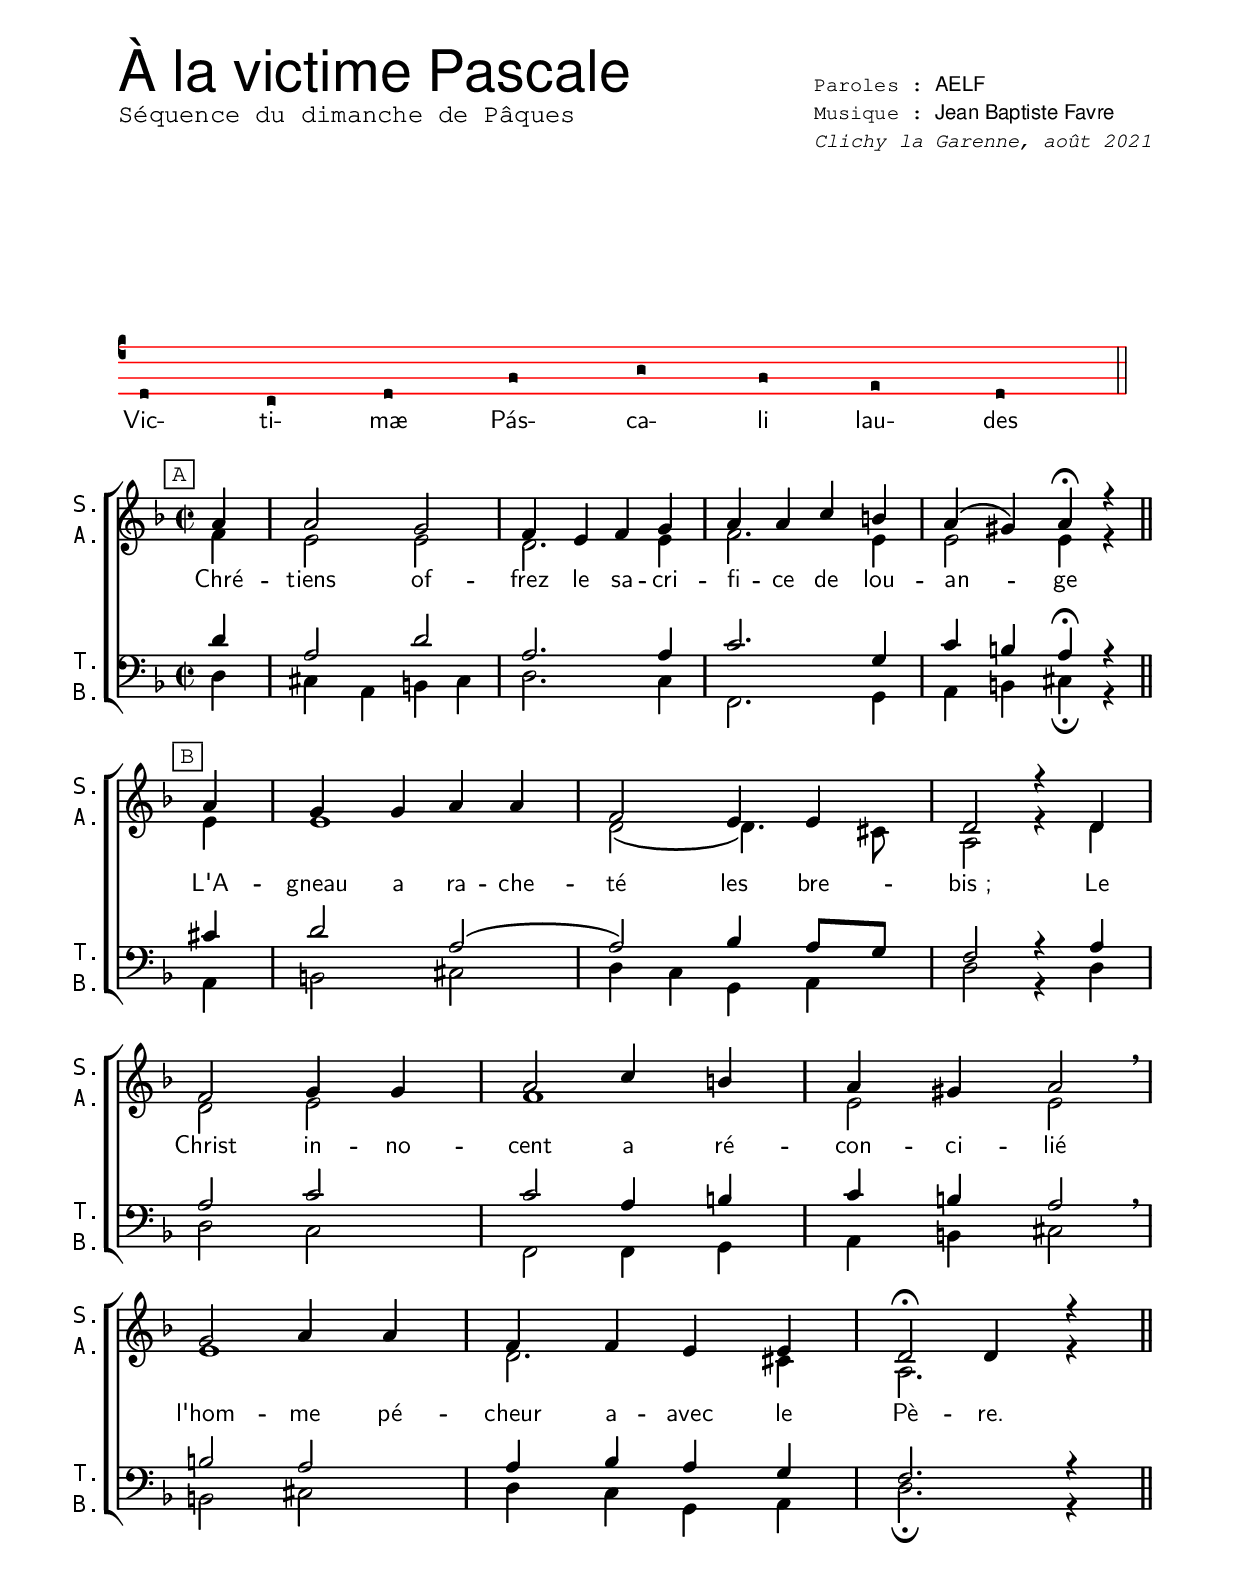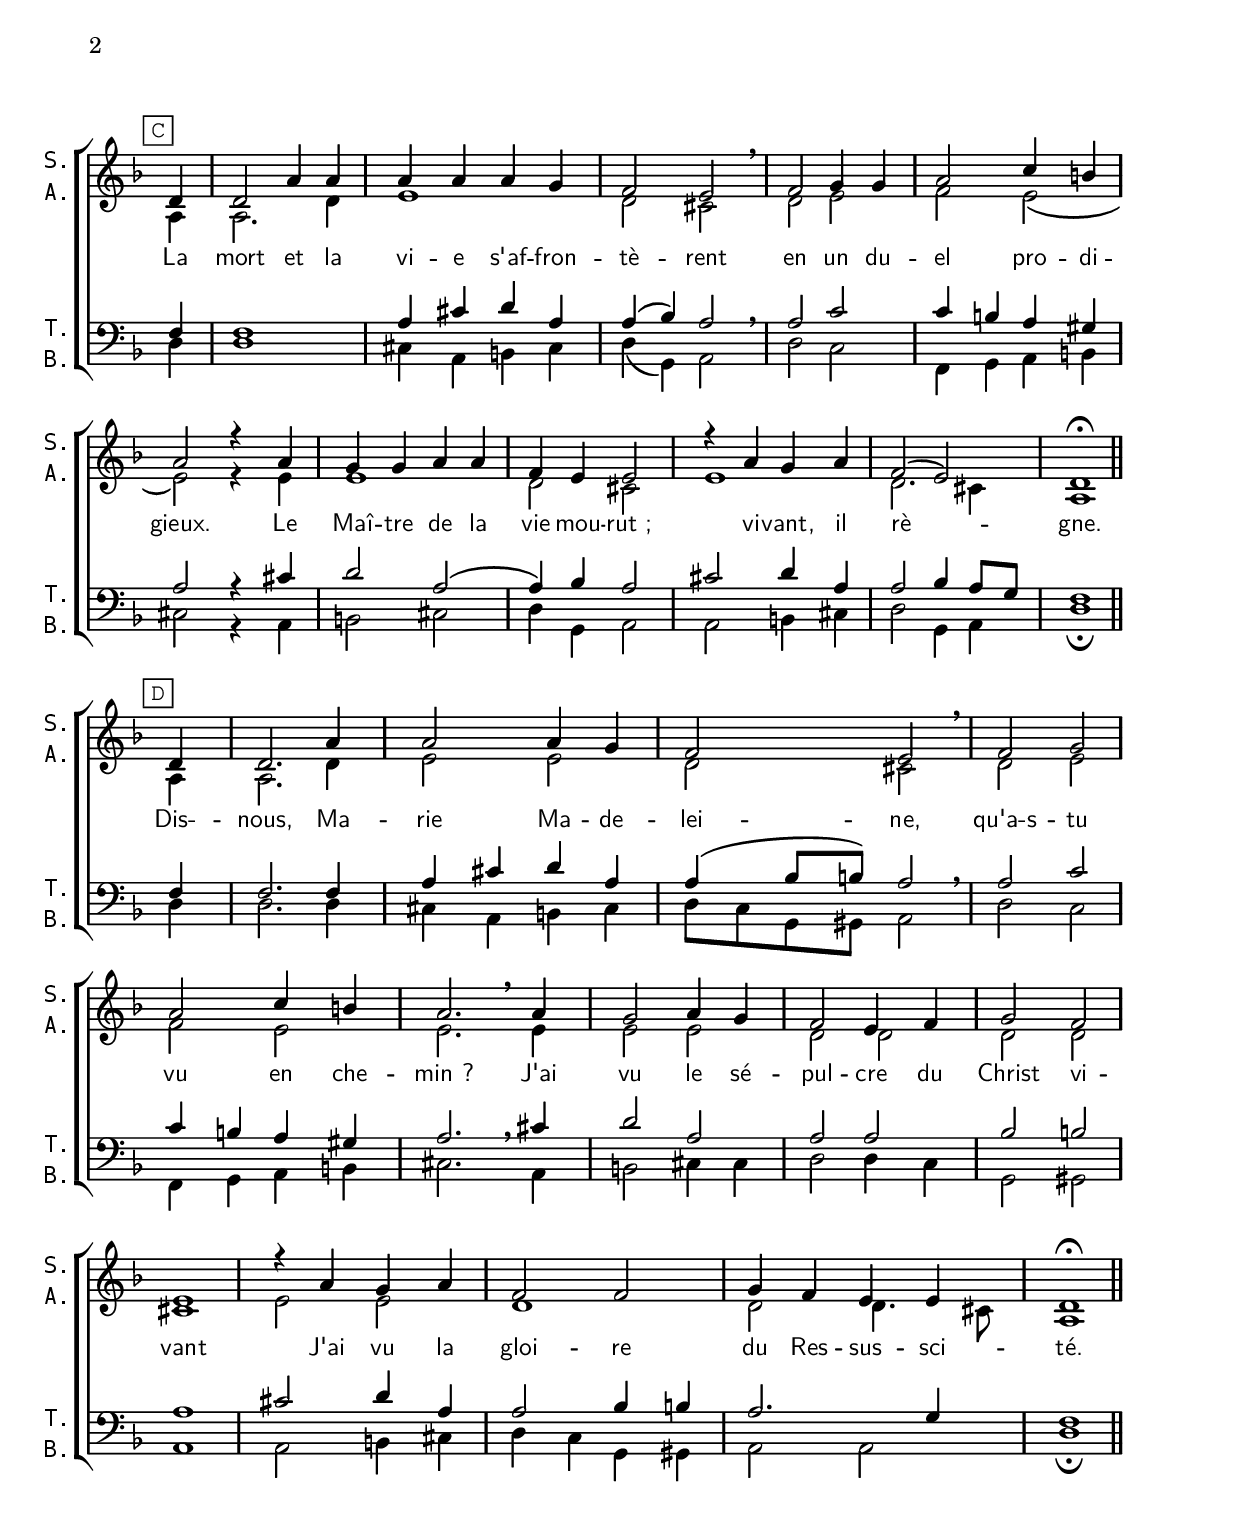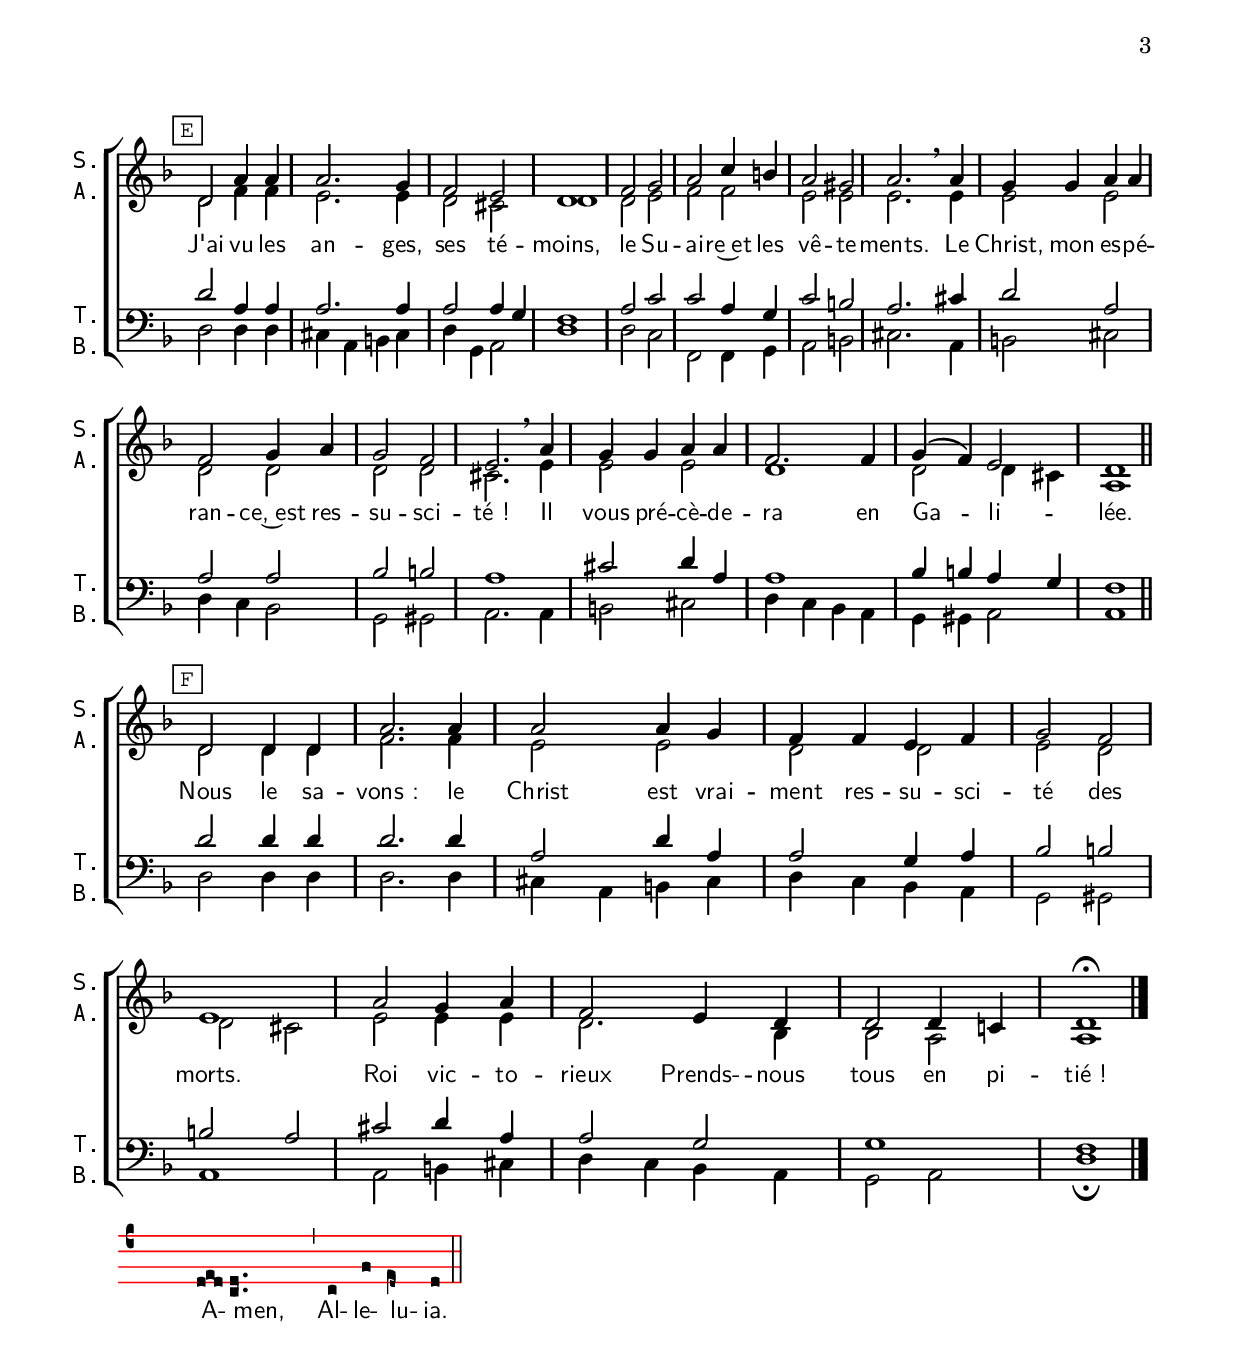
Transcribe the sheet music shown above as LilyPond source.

\version "2.22.0"
\language "english"
\include "gregorian.ly"
\include "../libs/commonFunctions.ily"

headers = \header {
  title = "À la victime Pascale"
  subtitle = "Séquence du dimanche de Pâques"
  composer = "Jean Baptiste Favre"
  poet = "AELF"
  subsubtitle = "Clichy la Garenne, août 2021"
  dedication = "Au père Thomas B."
  }

cantusSolistMusic = {
  \clef "vaticana-do3"
  d c d f g f e d \finalis
}
amenSolistMusic = {
  \clef "vaticana-do3"
  \[ d\melisma e d\melismaEnd \] \[ \augmentum c\melisma \pes \augmentum d\melismaEnd \] \divisioMinima c f \[ e\melisma \flexa \deminutum d\melismaEnd \] d \finalis
}
%%%%%%%%%%%%%%%%%%%%%%%%%%
%%%%%     Répons     %%%%%
%%%%%%%%%%%%%%%%%%%%%%%%%%
reponsRhythms = {
  \key f \major \time 2/2
  \markCustom "A"
  \partial 4 s4 s1*4  \bar "||" \break % Chrétiens offrez…
  \markCustom "B"
  \partial 4 s4 s1*9  \bar "||" \pageBreak % L'Agneau…
  \markCustom "C"
  \partial 4 s4 s1*11 \bar "||" \break % La mort et la vie…
  \markCustom "D"
  \partial 4 s4 s1*14 \bar "||" \pageBreak % Dis-nous Marie Madeleine…
  \markCustom "E"
                s1*16 \bar "||" \break % J'ai vu les anges
  \markCustom "F"
                s1*10 \bar "|." \break % Nous le savons
  }
reponsSopranosMusic = \relative c'' {
  \partial 4 a4 a2 g f4 e f g a a c b a4 (gs) a4 \fermata r4 % Chrétiens offrez…

  \partial 4 a4 g g a a f2 e4 e d2 r4 % L'Agneau…
  d4 f2 g4 g a2 c4 b a4 gs a2 \breathe
  g2 a4 a f4 f e e d2 \fermata d4 r4

  \partial 4 d d2 a'4 a a4 a a4 g f2 e2 \breathe % La mort et la vie…
  f2 g4 g a2 c4 b a2 r4
  a4 g g a a f4 e e2 r4
  a4 g a f2 (e) d1 \fermata

  \partial 4 d4 d2. a'4 a2 a4 g f2 e \breathe % Dis-nous Marie Madeleine…
  f2 g a c4 b a2. \breathe
  a4 g2 a4 g f2 e4 f g2 f2 e1
  r4 a4 g a f2 f g4 f e e d1 \fermata

  d2 a'4 a a2. g4 f2 e2 d1 % J'ai vu les Anges
  f2 g2 a2 c4 b a2 gs a2. \breathe
  a4 g g a a f2 g4 a g2 f e2. \breathe
  a4 g g a a f2. f4 g (f) e2 d1

  d2 d4 d a'2. a4 a2 a4 g4 f f e f g2 f e1 % Nous le savons
  a2 g4 a f2 e4 d d2 d4 c! d1 \fermata
  }
reponsAltosMusic = \relative c' {
  \partial 4 f4 e2 e d2. e4 f2. e4 e2 e4 r4 % Chrétiens offrez…

  \partial 4 e4 e1 d2 (d4.) cs8 a2 r4 % L'Agneau…
  d4 d2 e2 f1 e2 e2 \breathe
  e1 d2.  cs4 a2. r4

  \partial 4 a4 a2. d4 e1 d2 cs2 \breathe % La mort et la vie…
  d2 e f e2 (e) r4
  e4 e1 d2 cs2
  e1 d2. cs4 a1

  \partial 4 a4 a2. d4 e2 e2 d2 cs \breathe % Dis-nous Marie Madeleine…
  d2 e f e2 e2. \breathe
  e4 e2 e d d d d cs1
  e2 e2 d1 d2 d4. cs8 a1

  d2 f4 f e2. e4 d2 cs d1
  d2 e f f e e e2.
  e4 e2 e d d d d cs2.
  e4 e2 e2 d1 d2 d4 cs a1

  d2 d4 d f2. f4 e2 e d d e d d cs2 % Nous le savons
  e2 e4 e d2. bf4 bf2 a a1
  }
reponsTenorsMusic =  \relative c' {
  \partial 4 d4 a2 d2 a2. a4 c2. g4 c4 b a4 \fermata r4 % Chrétiens offrez…

  \partial 4 cs4 d2 a2 (a2) bf4 a8 g f2 r4 % L'Agneau…
  a4 a2 c2 c2 a4 b c4 b a2 \breathe
  b2 a2 a4 bf a g f2. r4

  \partial 4 f4 f1 a4 cs d a a4 (bf) a2 \breathe % La mort et la vie…
  a2 c c4 b a gs a2 r4 cs d2 a (a4) bf a2
  cs2 d4 a a2 bf4 a8 g f1

  \partial 4 f4 f2. f4  a4 cs d a a4 (bf8 b) a2 \breathe % Dis-nous Marie Madeleine…
  a2 c c4 b a gs a2. \breathe
  cs4 d2 a a a bf b a1
  cs2 d4 a a2 bf4 b a2. g4 f1

  d'2 a4 a a2. a4 a2 a4 g f1
  a2 c c2 a4 g c2 b a2.
  cs4 d2 a2 a a bf b a1
  cs2 d4 a a1 bf4 b a g f1

  d'2 d4 d d2. d4 a2 d4 a a2 g4 a bf2 b b a2 % Nous le savons
  cs2 d4 a a2 g2 g1 f1
  }
reponsBassesMusic =  \relative c {
  \partial 4 d4 cs a b cs d2. c4 f,2. g4 a4 b cs4 \fermata r4 % Chrétiens offrez…

  \partial 4 a4 b2 cs2 d4 c g a d2 r4 % L'Agneau…
  d4 d2 c f, f4 g a4 b cs2 \breathe
  b2 cs d4 c g a d2. \fermata r4

  \partial 4 d4 d1 cs4 a b cs d4 (g,) a2 \breathe % La mort et la vie…
  d2 c f,4 g a b cs2 r4
  a4 b2 cs d4 g, a2
  a2 b4 cs d2 g,4 a d1 \fermata

  \partial 4 d4 d2. d4 cs a b cs d8 c g gs a2 \breathe % Dis-nous Marie Madeleine…
  d2 c f,4 g a b cs2. \breathe
  a4 b2 cs4 cs d2 d4 c g2 gs a1
  a2 b4 cs d c g gs a2 a2 d1 \fermata

  d2 d4 d cs a b cs d g, a2 d1
  d2 c f, f4 g a2 b cs2.
  a4 b2 cs d4 c bf2 g2 gs a2.
  a4 b2 cs d4 c bf a g gs a2 a1

  d2 d4 d d2. d4 cs a b cs d c bf a g2 gs a1 % Nous le savons
  a2 b4 cs d4 c bf a g2 a d1 \fermata
  }
reponsLyrics = \lyricmode {
  Chré -- tiens of -- frez le sa -- cri -- fi -- ce de lou -- an -- ge

  L'A -- gneau a ra -- che -- té les bre -- bis&nbsp;;
  Le Christ in -- no -- cent a ré -- con -- ci -- lié
  l'hom -- me pé -- cheur a -- avec le Pè -- re.

  La mort et la vi -- e s'af -- fron -- tè -- rent
  en un du -- el pro -- di -- gieux.
  Le Maî -- tre de la vie mou -- rut&nbsp;; vi -- vant, il rè -- gne.

  Dis- -- nous, Ma -- rie Ma -- de -- lei -- ne,
  qu'a-s -- tu vu en che -- min&nbsp;?
  J'ai vu le sé -- pul -- cre du Christ vi -- vant
  J'ai vu la gloi -- re du Res -- sus -- sci -- té.

  J'ai vu les an -- ges, ses té -- moins,
  le Su -- ai -- re~et les vê -- te -- ments.
  Le Christ, mon es -- pé -- ran -- ce,~est res -- su -- sci -- té&nbsp;!
  Il vous pré -- cè -- de -- ra en Ga -- li -- lée.

  Nous le sa -- vons&nbsp;: le Christ
  est vrai -- ment res -- su -- sci -- té des morts.

  Roi vic -- to -- rieux
  Prends- -- nous tous en pi -- tié&nbsp;!

  }
%%%%%%%%%%%%%%%%%%%%%%%%%%%%%%%%%%%%%%%%%%%%
%%%%%          DRAW PARTITION          %%%%%
%%%%%%%%%%%%%%%%%%%%%%%%%%%%%%%%%%%%%%%%%%%%
FirstPageHeaders = \headers
OtherPageHeaders = \header {
  composer = ##f
  dedication = ##f
  poet = ##f
  subsubtitle = ##f
  subtitle = ##f
  title = ##f
  }

\paper {
  top-margin = 1\cm
  bottom-margin = 1\cm
  left-margin = 1\cm
  right-margin = 1\cm
  indent = 1\cm
  % Plan for recto-verso printing with inner margin
  two-sided = ##t
  inner-margin =  2\cm
  outer-margin = 1.5\cm

  oddFooterMarkup = {}
  #(include-special-characters)

  systems-per-page = 5
  %#(define fonts
  %  (set-global-fonts
  %   #:music "emmentaler"
  %   #:brace "emmentaler"
  %   #:roman "Latin Modern Roman"
  %   #:sans "Latin Modern Sans"
  %   #:typewriter "Monospace Regular"
  %  ))
  }
FirstScorePaper = \paper {
    markup-system-spacing = #'((basic-distance . 30)
       (minimum-distance . 30)
       (padding . 5)
       (stretchability . 5))
    top-markup-spacing = #'((basic-distance . 3)
       (minimum-distance . 3)
       (padding . 3)
       (stretchability . 3))
    top-system-spacing = #'((basic-distance . 6)
       (minimum-distance . 6)
       (padding . 6)
       (stretchability . 5))
    system-system-spacing = #'((basic-distance . 3)
       (minimum-distance . 3)
       (padding . 3)
       (stretchability . 3))
    scoreTitleMarkup = \markup { \columns {
        \fill-line {
          \column {
            \line {
              \left-column {
                \fontsize #8 \sans \fromproperty #'header:title
                \fontsize #1 \typewriter \fromproperty #'header:subtitle
              }
            }
          }
          \column {
            \line {
              \fontsize #-1
              \left-column {
                \line { \concat { \typewriter "Paroles&nbsp;:&nbsp;" \sans \fromproperty #'header:poet \bold " " } }
                \line { \concat { \typewriter "Musique&nbsp;:&nbsp;" \sans \fromproperty #'header:composer \bold " " } }
                \typewriter \italic \fromproperty #'header:subsubtitle
              }
            }
          }
        }
      }
    }
    oddFooterMarkup = {}
  }
OtherScoresPaper = \paper {
    markup-system-spacing = #'((basic-distance . 3)
       (minimum-distance . 3)
       (padding . 3)
       (stretchability . 5))
    top-markup-spacing = #'((basic-distance . 3)
       (minimum-distance . 3)
       (padding . 3)
     4 (stretchability . 5))
    top-system-spacing = #'((basic-distance . 9)
       (minimum-distance . 9)
       (padding . 7)
       (stretchability . 5))
    system-system-spacing = #'((basic-distance . 3)
       (minimum-distance . 3)
       (padding . 3)
      (stretchability . 5))
  }
LastScorePaper = \paper {
    top-system-spacing = #'((basic-distance . 5)
       (minimum-distance . 3)
       (padding . 1)
       (stretchability . 10))
    system-system-spacing = #'((basic-distance . 0)
       (minimum-distance . 0)
       (padding . 1)
       (stretchability . 10))
   score-markup-spacing = #'((basic-distance . 0)
       (minimum-distance . 0)
       (padding . 1)
       (stretchability . 10))
    markup-system-spacing = #'((basic-distance . 5)
       (minimum-distance . 3)
       (padding . 1)
       (stretchability . 10))
}
AllScoreLayout = \layout {
      ragged-last = ##t
      \context {
          \Staff
          \RemoveEmptyStaves
          \override NoteHead #'style = #'altdefault
          \override InstrumentName #'font-name = #"Monospace Regular"
      }
      \context {
          \PianoStaff
          \RemoveEmptyStaves
          \override NoteHead #'style = #'altdefault
          \override InstrumentName #'font-name = #"Monospace Regular"
      }
      \context {
          \ChoirStaff
          \RemoveEmptyStaves
          \override NoteHead #'style = #'altdefault
          \override InstrumentName #'font-name = #"Monospace Regular"
      }
      \override LyricText #'font-name = #"Latin Modern Sans"
      \override Score.RehearsalMark.font-family = #'typewriter
  }
%%%%%%%%%%%%%%%%%%%%%%%%%%%%%%%%%%%%%%%%%%%%%%%%%%%%%%%%%%%%%%%%%%%
%%%%%%%%%%%%%%%%%%%          Antienne          %%%%%%%%%%%%%%%%%%%%
%%%%%%%%%%%%%%%%%%%%%%%%%%%%%%%%%%%%%%%%%%%%%%%%%%%%%%%%%%%%%%%%%%%

\bookpart { % Stance
  \FirstScorePaper
  \score {
    { % Partition Stance
      \new ChoirStaff = "ChoirStaff"
      {
        <<
        \new VaticanaVoice = "cantus" {
          \magnifyStaff #(magstep 3.5)
          \cantusSolistMusic
          \break
        }
        \new Lyrics \lyricsto "cantus" {
          Vic- ti- mæ Pás- ca- li lau- des
        }
        >>
        <<
          \new Staff = "reponsHighStaff" \with { shortInstrumentName = \markup { \column { "S." "A." } } }
          <<
            \clef "treble"
            \new Voice = "reponsRhythms" { \reponsRhythms \bar "||" }
            \new Voice = "reponsSoprano" { \voiceOne \reponsSopranosMusic }
            \new Voice = "reponsAlto" { \voiceTwo \reponsAltosMusic }
          >>
          \new Lyrics \lyricsto "reponsSoprano" { \reponsLyrics }
          \new Staff  = "reponsLowStaff" \with { shortInstrumentName = \markup { \column { "T." "B." } } }
          <<
            \clef "bass"
            \new Voice = "reponsRhythms" { \reponsRhythms }
            \new Voice = "reponsTenor" { \voiceOne \reponsTenorsMusic }
            \new Voice = "reponsBass" { \voiceTwo \reponsBassesMusic }
          >>
        >>
        <<
        \new VaticanaVoice = "cantus" {
          \magnifyStaff #(magstep 3.5)
          \amenSolistMusic
          \break
        }
        \new Lyrics \lyricsto "cantus" {
          A- men, Al- le- lu- ia.
        }
        >>
      }
    }
    \AllScoreLayout
    \FirstPageHeaders
  }
}